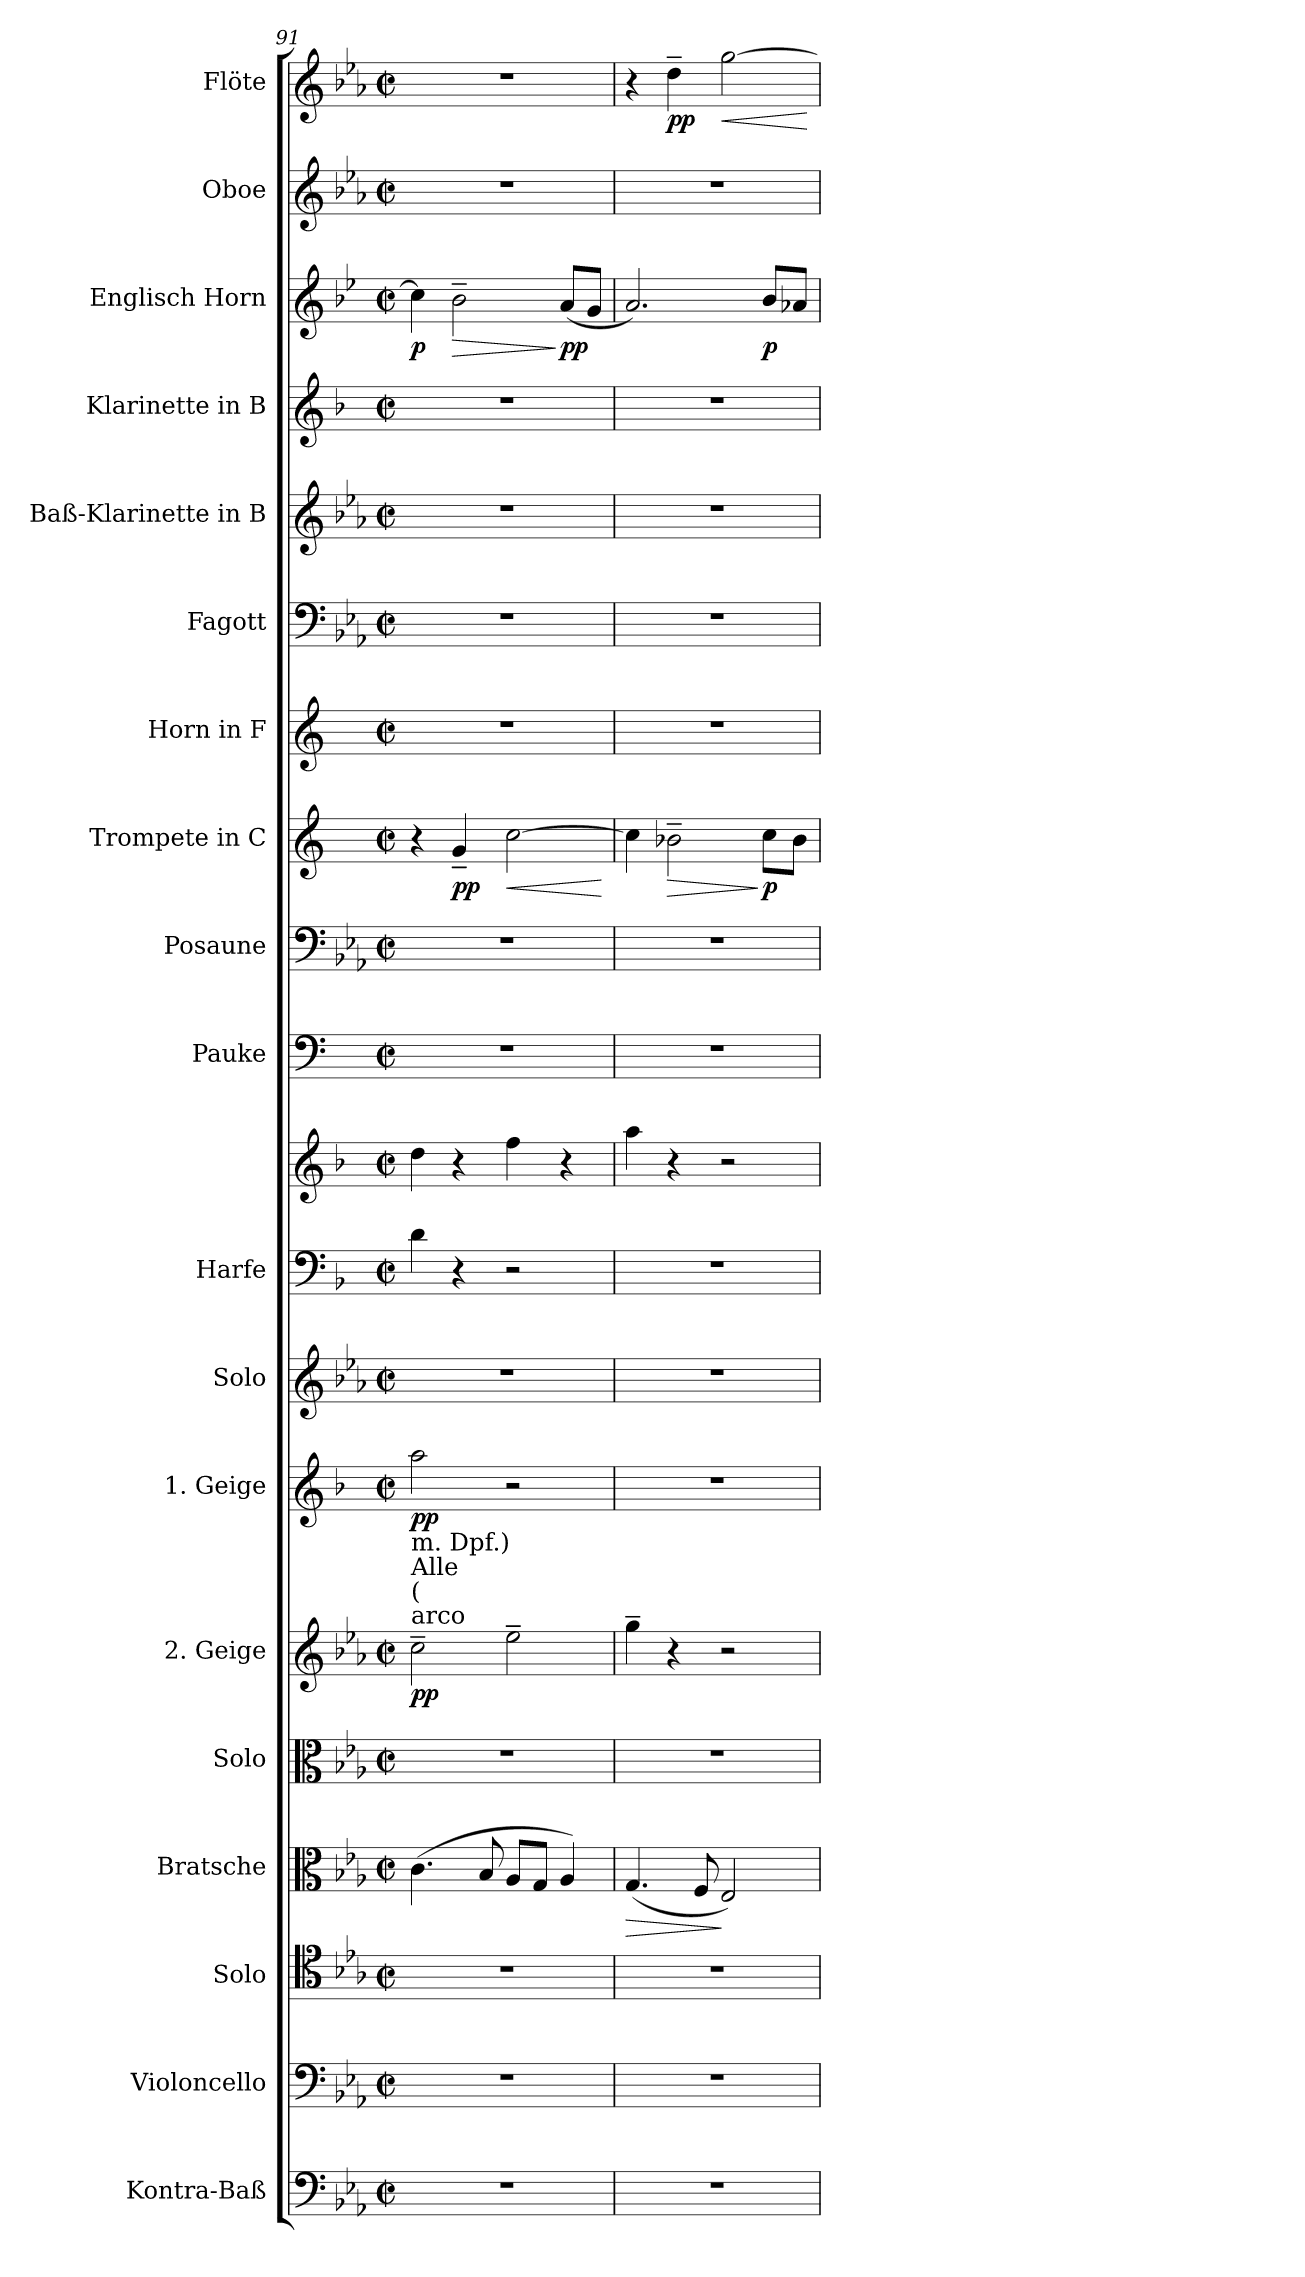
**kern	**kern	**kern	**kern	**dynam	**kern	**kern	**dynam	**kern	**dynam	**kern	**kern	**kern	**kern	**kern	**kern	**dynam	**kern	**kern	**kern	**kern	**kern	**dynam	**kern	**kern	**dynam
*part19	*part18	*part17	*part16	*part16	*part15	*part14	*part14	*part13	*part13	*part12	*part11	*part11	*part10	*part9	*part8	*part8	*part7	*part6	*part5	*part4	*part3	*part3	*part2	*part1	*part1
*staff20	*staff19	*staff18	*staff17	*staff17	*staff16	*staff15	*staff15	*staff14	*staff14	*staff13	*staff12	*staff11	*staff10	*staff9	*staff8	*staff8	*staff7	*staff6	*staff5	*staff4	*staff3	*staff3	*staff2	*staff1	*staff1
*I"Kontra-Baß	*I"Violoncello	*I"Solo	*I"Bratsche	*	*I"Solo	*I"2. Geige	*	*I"1. Geige	*	*I"Solo	*I"Harfe	*	*I"Pauke	*I"Posaune	*I"Trompete in C	*	*I"Horn in F	*I"Fagott	*I"Baß-Klarinette in B	*I"Klarinette in B	*I"Englisch Horn	*	*I"Oboe	*I"Flöte	*
*	*I'Vlc.	*I'Solo	*I'Br.	*	*I'Solo	*I'2. Gg	*	*I'1. Gg.	*	*I'Solo	*I'Hrf.	*	*I'Pk.	*I'Pos.	*I'Trp.	*	*I'Hr. F	*I'Fg.	*	*I'Kl. B	*I'E. H.	*	*I'Ob.	*I'Fl.	*
!!LO:PB:g=z
*clefF4	*clefF4	*clefC4	*clefC3	*	*clefC3	*clefG2	*	*clefG2	*	*clefG2	*clefF4	*clefG2	*clefF4	*clefF4	*clefG2	*	*clefG2	*clefF4	*clefG2	*clefG2	*clefG2	*	*clefG2	*clefG2	*
*ITrd7c12	*	*	*	*	*	*	*	*ITrd1c2	*	*	*ITrd1c2	*ITrd1c2	*	*	*	*	*ITrd4c7	*	*ITrd8c14	*ITrd1c2	*ITrd4c7	*	*	*	*
*k[b-e-a-]	*k[b-e-a-]	*k[b-e-a-]	*k[b-e-a-]	*	*k[b-e-a-]	*k[b-e-a-]	*	*k[b-e-a-]	*	*k[b-e-a-]	*k[b-e-a-]	*k[b-e-a-]	*k[]	*k[b-e-a-]	*k[]	*	*k[b-]	*k[b-e-a-]	*k[b-e-a-]	*k[b-e-a-]	*k[b-e-a-]	*	*k[b-e-a-]	*k[b-e-a-]	*
*M2/2	*M2/2	*M2/2	*M2/2	*	*M2/2	*M2/2	*	*M2/2	*	*M2/2	*M2/2	*M2/2	*M2/2	*M2/2	*M2/2	*	*M2/2	*M2/2	*M2/2	*M2/2	*M2/2	*	*M2/2	*M2/2	*
*met(c|)	*met(c|)	*met(c|)	*met(c|)	*	*met(c|)	*met(c|)	*	*met(c|)	*	*met(c|)	*met(c|)	*met(c|)	*met(c|)	*met(c|)	*met(c|)	*	*met(c|)	*met(c|)	*met(c|)	*met(c|)	*met(c|)	*	*met(c|)	*met(c|)	*
=91	=91	=91	=91	=91	=91	=91	=91	=91	=91	=91	=91	=91	=91	=91	=91	=91	=91	=91	=91	=91	=91	=91	=91	=91	=91
!	!	!	!	!	!	!LO:TX:a:t=arco	!	!	!	!	!	!	!	!	!	!	!	!	!	!	!	!	!	!	!
!	!	!	!	!	!	!LO:TX:a:t=(	!	!	!	!	!	!	!	!	!	!	!	!	!	!	!	!	!	!	!
!	!	!	!	!	!	!LO:TX:a:t=Alle	!	!	!	!	!	!	!	!	!	!	!	!	!	!	!	!	!	!	!
!	!	!	!	!	!	!LO:TX:a:t=m. Dpf.)	!	!	!	!	!	!	!	!	!	!	!	!	!	!	!	!	!	!	!
!	!	!	!	!	!	!	!LO:DY:b	!	!LO:DY:b	!	!	!	!	!	!	!	!	!	!	!	!	!LO:DY:b	!	!	!
1r	1r	1r	(>4.c\	.	1r	2cc~\	pp	2gg\	pp	1r	4c\	4cc\	1r	1r	4r	.	1r	1r	1r	1r	4f\]	p	1r	1r	.
!	!	!	!	!	!	!	!	!	!	!	!	!	!	!	!	!LO:DY:b	!	!	!	!	!	!LO:HP:b	!	!	!
.	.	.	.	.	.	.	.	.	.	.	4r	4r	.	.	4g~/	pp	.	.	.	.	2e-~\	>	.	.	.
.	.	.	8B-/	.	.	.	.	.	.	.	.	.	.	.	.	.	.	.	.	.	.	.	.	.	.
!	!	!	!	!	!	!	!	!	!	!	!	!	!	!	!	!LO:HP:b	!	!	!	!	!	!	!	!	!
.	.	.	8A-/L	.	.	2ee-~\	.	2r	.	.	2r	4ee-\	.	.	[2cc\	<	.	.	.	.	.	.	.	.	.
.	.	.	8G/J	.	.	.	.	.	.	.	.	.	.	.	.	.	.	.	.	.	.	.	.	.	.
!	!	!	!	!	!	!	!	!	!	!	!	!	!	!	!	!	!	!	!	!	!	!LO:DY:n=1:b	!	!	!
.	.	.	4A-/)	.	.	.	.	.	.	.	.	4r	.	.	.	.	.	.	.	.	(<8d/L	] pp	.	.	.
.	.	.	.	.	.	.	.	.	.	.	.	.	.	.	.	.	.	.	.	.	8c/J	.	.	.	.
.	.	.	.	.	.	.	.	.	.	.	.	.	.	.	.	[	.	.	.	.	.	.	.	.	.
=92	=92	=92	=92	=92	=92	=92	=92	=92	=92	=92	=92	=92	=92	=92	=92	=92	=92	=92	=92	=92	=92	=92	=92	=92	=92
!	!	!	!	!LO:HP:b	!	!	!	!	!	!	!	!	!	!	!	!	!	!	!	!	!	!	!	!	!
1r	1r	1r	(<4.G/	>	1r	4gg~\	.	1r	.	1r	1r	4gg\	1r	1r	4cc\]	.	1r	1r	1r	1r	2.d/)	.	1r	4r	.
!	!	!	!	!	!	!	!	!	!	!	!	!	!	!	!	!LO:HP:b	!	!	!	!	!	!	!	!	!LO:DY:b
.	.	.	.	.	.	4r	.	.	.	.	.	4r	.	.	2b-X~\	>	.	.	.	.	.	.	.	4dd~\	pp
.	.	.	8F/	.	.	.	.	.	.	.	.	.	.	.	.	.	.	.	.	.	.	.	.	.	.
!	!	!	!	!	!	!	!	!	!	!	!	!	!	!	!	!	!	!	!	!	!	!	!	!	!LO:HP:b
.	.	.	2E-/)	]	.	2r	.	.	.	.	.	2r	.	.	.	.	.	.	.	.	.	.	.	[2gg\	<
!	!	!	!	!	!	!	!	!	!	!	!	!	!	!	!	!LO:DY:n=1:b	!	!	!	!	!	!LO:DY:b	!	!	!
.	.	.	.	.	.	.	.	.	.	.	.	.	.	.	8cc\L	] p	.	.	.	.	8e-/L	p	.	.	.
.	.	.	.	.	.	.	.	.	.	.	.	.	.	.	8b-\J	.	.	.	.	.	8d-X/J	.	.	.	.
.	.	.	.	.	.	.	.	.	.	.	.	.	.	.	.	.	.	.	.	.	.	.	.	.	[
=	=	=	=	=	=	=	=	=	=	=	=	=	=	=	=	=	=	=	=	=	=	=	=	=	=
*-	*-	*-	*-	*-	*-	*-	*-	*-	*-	*-	*-	*-	*-	*-	*-	*-	*-	*-	*-	*-	*-	*-	*-	*-	*-
